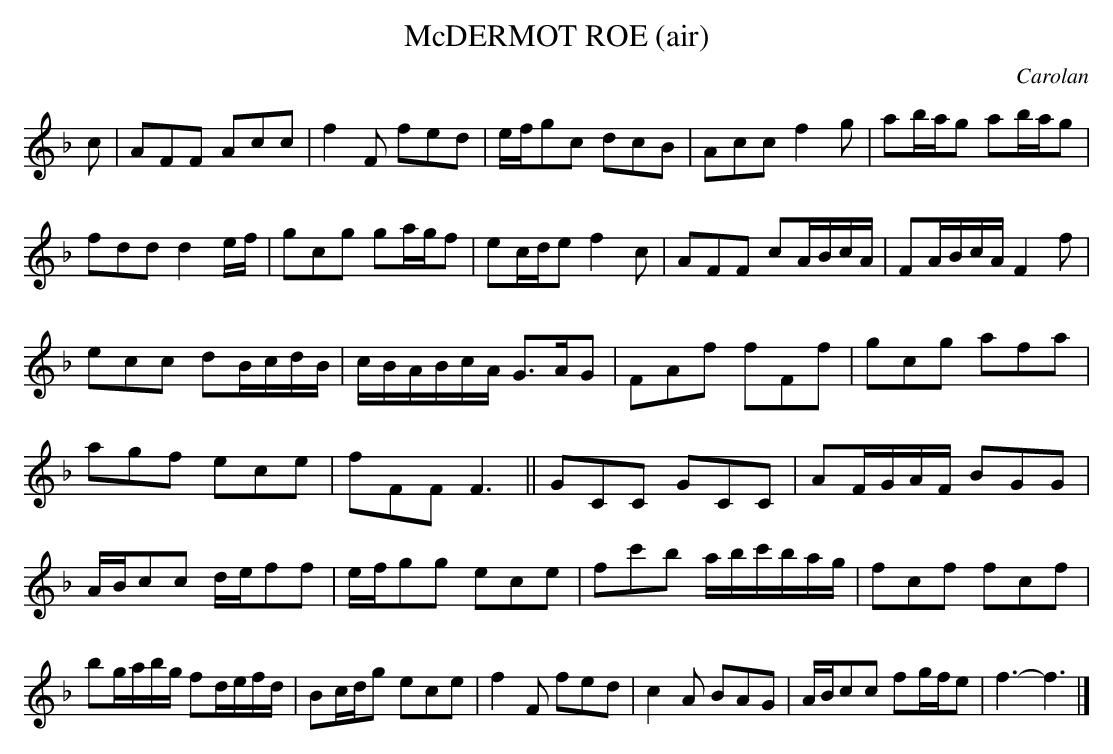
X:1
T:McDERMOT ROE (air)\
C:Carolan\
his earlier selection of Carolan airs (in "the 1850"). It's\
interesting to note that his spelling of the family name there\
is always "McDermott" (two t's).\
M:6/8\
L:1/8\
K:F\
c|AFF Acc|f2 F fed|e/f/gc dcB|Acc f2 g|\
ab/a/g ab/a/g|fdd d2 e/f/|gcg ga/g/f|ec/d/e f2 c|\
AFF cA/B/c/A/|FA/B/c/A/ F2 f|ecc dB/c/d/B/|\
c/B/A/B/c/A/ G>AG|FAf fFf|gcg afa|agf ece|fFF F3||\
GCC GCC|AF/G/A/F/ BGG|A/B/cc d/e/ff|e/f/gg ece|\
fc'b a/b/c'/b/a/g/|fcf fcf|bg/a/b/g/ fd/e/f/d/|\
Bc/d/g ece|f2 F fed|c2 A BAG|A/B/cc fg/f/e|f3-f3|]\
\
\
\
\
